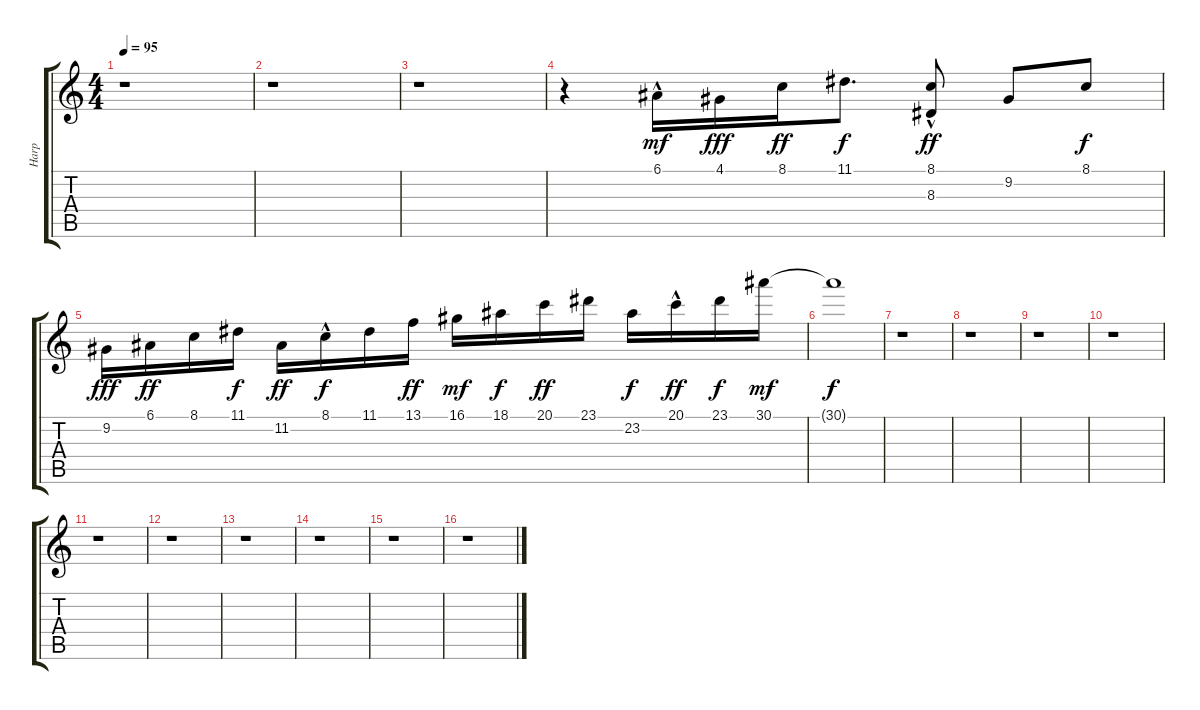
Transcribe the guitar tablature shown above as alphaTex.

\track ("Harp" "Harp") {instrument orchestralharp}
\staff {score tabs}
\tuning (E4 B3 G3 D3 A2 E2) {hide}
\ts (4 4)
\tempo 95
\clef g2
\ks c
r.1{dy f} |
r.1 |
r.1 |
r.4 6.1{hac}.16{dy mf} 4.1.16{dy fff} 8.1.16{dy ff} 11.1.8{d dy f} (8.1 8.3{hac}).8{dy ff} 9.2.8 8.1.8{dy f} |
9.2.16{dy fff} 6.1.16{dy ff} 8.1.16 11.1.16{dy f} 11.2.16{dy ff} 8.1{hac}.16{dy f} 11.1.16 13.1.16{dy ff} 16.1.16{dy mf} 18.1.16{dy f} 20.1.16{dy ff} 23.1.16 23.2.16{dy f} 20.1{hac}.16{dy ff} 23.1.16{dy f} 30.1.16{dy mf} |
30.1{t}.1{dy f} |
r.1 |
r.1 |
r.1 |
r.1 |
r.1 |
r.1 |
r.1 |
r.1 |
r.1 |
r.1
